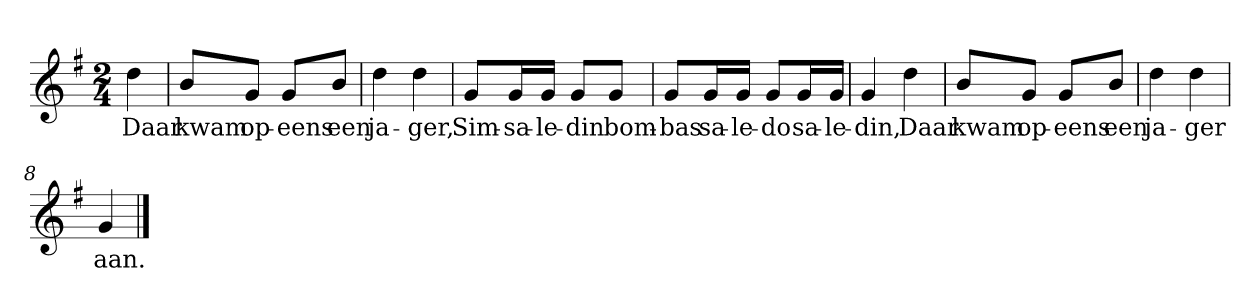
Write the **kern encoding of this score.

**kern	**text
*part1	*part1
*staff1	*staff1
*clefG2	*
*k[f#]	*
*G:	*
*M2/4	*
*MM120	*
=	=
4dd	Daar
=1	=1
8b/L	kwam
8g/J	op-
8g/L	-eens
8b/J	een
=2	=2
4dd	ja-
4dd	-ger,
=3	=3
8g/L	Sim-
16g/L	-sa-
16g/JJ	-le-
8g/L	-din
8g/J	bom-
=4	=4
8g/L	-bas
16g/L	sa-
16g/JJ	-le-
8g/L	-do
16g/L	sa-
16g/JJ	-le-
=5	=5
4g	-din,
4dd	Daar
=6	=6
8b/L	kwam
8g/J	op-
8g/L	-eens
8b/J	een
=7	=7
4dd	ja-
4dd	-ger
=8	=8
4g	aan.
==	==
*-	*-
